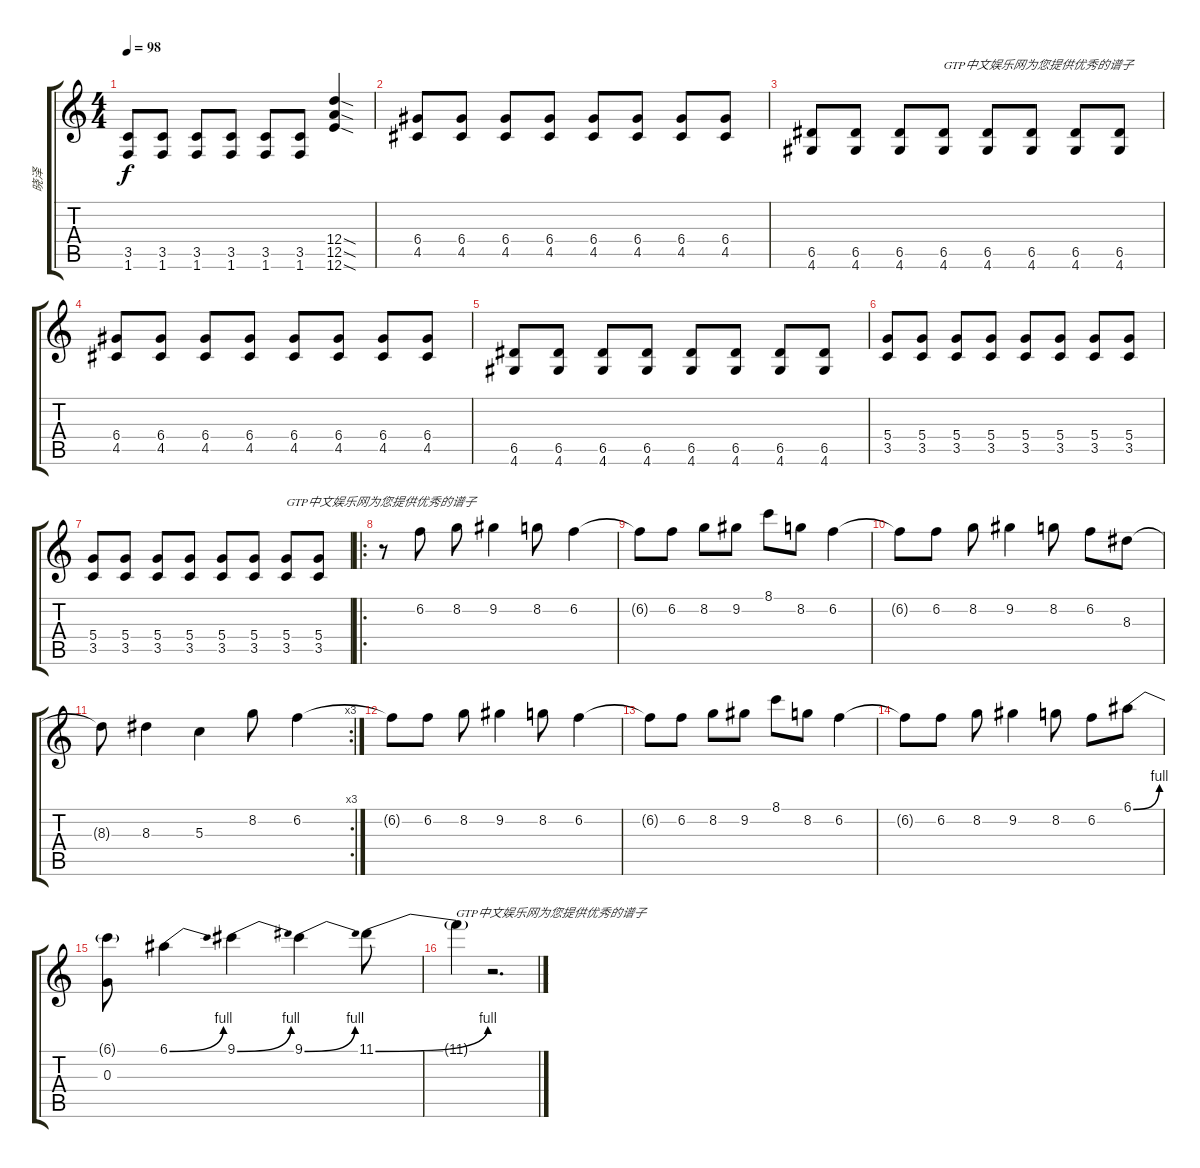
\track ("晓泽" "晓泽") {instrument overdrivenguitar}
\staff {score tabs}
\tuning (E4 B3 G3 D3 A2 E2) {hide}
\ts (4 4)
\tempo 98
\clef g2
\ks c
(3.5 1.6).8{dy f} (3.5 1.6).8 (3.5 1.6).8 (3.5 1.6).8 (3.5 1.6).8 (3.5 1.6).8 (12.4{sod} 12.5{sod} 12.6{sod}).4 |
(6.4 4.5).8 (6.4 4.5).8 (6.4 4.5).8 (6.4 4.5).8 (6.4 4.5).8 (6.4 4.5).8 (6.4 4.5).8 (6.4 4.5).8 |
(6.5 4.6).8 (6.5 4.6).8 (6.5 4.6).8 (6.5 4.6).8{txt "GTP中文娱乐网为您提供优秀的谱子"} (6.5 4.6).8 (6.5 4.6).8 (6.5 4.6).8 (6.5 4.6).8 |
(6.4 4.5).8 (6.4 4.5).8 (6.4 4.5).8 (6.4 4.5).8 (6.4 4.5).8 (6.4 4.5).8 (6.4 4.5).8 (6.4 4.5).8 |
(6.5 4.6).8 (6.5 4.6).8 (6.5 4.6).8 (6.5 4.6).8 (6.5 4.6).8 (6.5 4.6).8 (6.5 4.6).8 (6.5 4.6).8 |
(5.4 3.5).8 (5.4 3.5).8 (5.4 3.5).8 (5.4 3.5).8 (5.4 3.5).8 (5.4 3.5).8 (5.4 3.5).8 (5.4 3.5).8 |
(5.4 3.5).8 (5.4 3.5).8 (5.4 3.5).8 (5.4 3.5).8 (5.4 3.5).8 (5.4 3.5).8 (5.4 3.5).8{txt "GTP中文娱乐网为您提供优秀的谱子"} (5.4 3.5).8 |
\ro
r.8 6.2.8 8.2.8 9.2.4 8.2.8 6.2.4 |
6.2{t}.8 6.2.8 8.2.8 9.2.8 8.1.8 8.2.8 6.2.4 |
6.2{t}.8 6.2.8 8.2.8 9.2.4 8.2.8 6.2.8 8.3.8 |
\rc 3
8.3{t}.8 8.3.4 5.3.4 8.2.8 6.2.4 |
6.2{t}.8 6.2.8 8.2.8 9.2.4 8.2.8 6.2.4 |
6.2{t}.8 6.2.8 8.2.8 9.2.8 8.1.8 8.2.8 6.2.4 |
6.2{t}.8 6.2.8 8.2.8 9.2.4 8.2.8 6.2.8 6.1{be (bend 0 0 60 4)}.8 |
(6.1{t} 0.3).8 6.1{be (bend 0 0 60 4)}.4 9.1{be (bend 0 0 60 4)}.4 9.1{be (bend 0 0 60 4)}.4 11.1{be (bend 0 0 60 4)}.8 |
11.1{t}.4{txt "GTP中文娱乐网为您提供优秀的谱子"} r.2{d}
